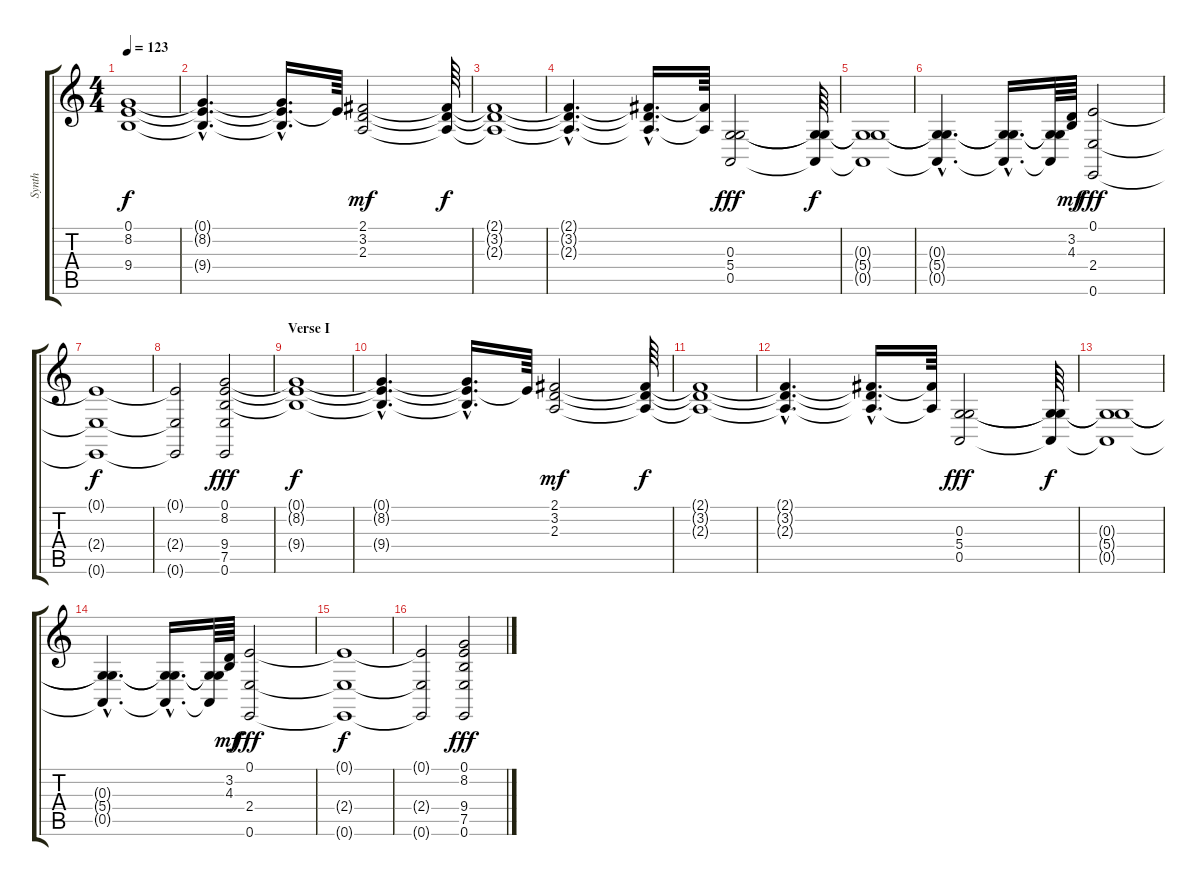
\track ("Synth" "Synth") {instrument stringensemble2}
\staff {score tabs}
\tuning (E4 B3 G3 D3 A2 E2) {hide}
\ts (4 4)
\tempo 123
\clef g2
\ks c
(0.1{t} 8.2{t} 9.4{t}).1{dy f} |
(0.1{hac t} 8.2{hac t} 9.4{hac t}).4{d} (0.1{hac t} 8.2{hac t} 9.4{hac t}).16{d} 0.1{t}.64 (2.1 3.2 2.3).2{dy mf} (2.1{t} 3.2{t} 2.3{t}).64{dy f} |
(2.1{t} 3.2{t} 2.3{t}).1 |
(2.1{hac t} 3.2{hac t} 2.3{hac t}).4{d} (2.1{hac t} 3.2{hac t} 2.3{hac t}).16{d} (2.1{t} 2.3{t}).64 (0.3 5.4 0.5).2{dy fff} (0.3{t} 5.4{t} 0.5{t}).64{dy f} |
(0.3{t} 5.4{t} 0.5{t}).1 |
(0.3{hac t} 5.4{hac t} 0.5{hac t}).4{d} (0.3{hac t} 5.4{hac t} 0.5{hac t}).16{d} (0.3{t} 5.4{t} 0.5{t}).64 (3.2 4.3).64{dy mf} (0.1 2.4 0.6).2{dy fff} |
(0.1{t} 2.4{t} 0.6{t}).1{dy f} |
(0.1{t} 2.4{t} 0.6{t}).2 (0.1 8.2 9.4 7.5 0.6).2{dy fff} |
\section ("" "Verse I")
(0.1{t} 8.2{t} 9.4{t}).1{dy f} |
(0.1{hac t} 8.2{hac t} 9.4{hac t}).4{d} (0.1{hac t} 8.2{hac t} 9.4{hac t}).16{d} 0.1{t}.64 (2.1 3.2 2.3).2{dy mf} (2.1{t} 3.2{t} 2.3{t}).64{dy f} |
(2.1{t} 3.2{t} 2.3{t}).1 |
(2.1{hac t} 3.2{hac t} 2.3{hac t}).4{d} (2.1{hac t} 3.2{hac t} 2.3{hac t}).16{d} (2.1{t} 2.3{t}).64 (0.3 5.4 0.5).2{dy fff} (0.3{t} 5.4{t} 0.5{t}).64{dy f} |
(0.3{t} 5.4{t} 0.5{t}).1 |
(0.3{hac t} 5.4{hac t} 0.5{hac t}).4{d} (0.3{hac t} 5.4{hac t} 0.5{hac t}).16{d} (0.3{t} 5.4{t} 0.5{t}).64 (3.2 4.3).64{dy mf} (0.1 2.4 0.6).2{dy fff} |
(0.1{t} 2.4{t} 0.6{t}).1{dy f} |
(0.1{t} 2.4{t} 0.6{t}).2 (0.1 8.2 9.4 7.5 0.6).2{dy fff}
